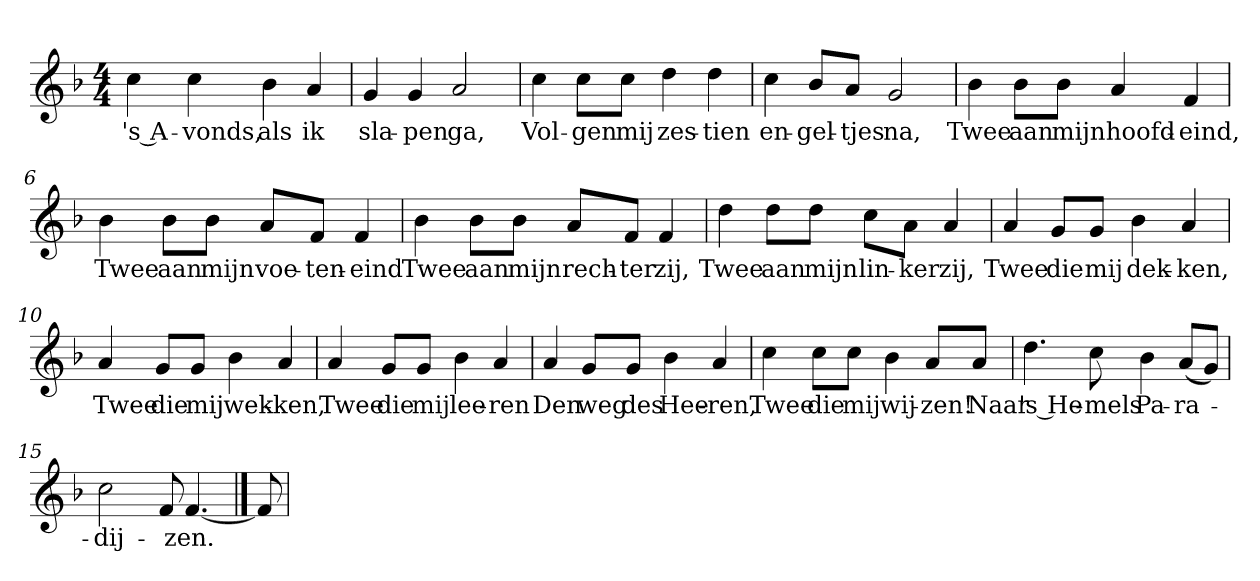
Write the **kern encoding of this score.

**kern	**text
*part1	*part1
*staff1	*staff1
*clefG2	*
*k[b-]	*
*F:	*
*M4/4	*
*MM120	*
=1	=1
4cc	's A-
4cc	-vonds,
4b-	als
4a	ik
=2	=2
4g	sla-
4g	-pen
2a	ga,
=3	=3
4cc	Vol-
8cc\L	-gen
8cc\J	mij
4dd	zes-
4dd	-tien
=4	=4
4cc	en-
8b-/L	-gel-
8a/J	-tjes
2g	na,
=5	=5
4b-	Twee
8b-\L	aan
8b-\J	mijn
4a	hoofd-
4f	-eind,
=6	=6
4b-	Twee
8b-\L	aan
8b-\J	mijn
8a/L	voe-
8f/J	-ten-
4f	-eind
=7	=7
4b-	Twee
8b-\L	aan
8b-\J	mijn
8a/L	rech-
8f/J	-ter
4f	zij,
=8	=8
4dd	Twee
8dd\L	aan
8dd\J	mijn
8cc\L	lin-
8a\J	-ker
4a	zij,
=9	=9
4a	Twee
8g/L	die
8g/J	mij
4b-	dek-
4a	-ken,
=10	=10
4a	Twee
8g/L	die
8g/J	mij
4b-	wek-
4a	-ken,
=11	=11
4a	Twee
8g/L	die
8g/J	mij
4b-	lee-
4a	-ren
=12	=12
4a	Den
8g/L	weg
8g/J	des
4b-	Hee-
4a	-ren,
=13	=13
4cc	Twee
8cc\L	die
8cc\J	mij
4b-	wij-
8a/L	-zen!
8a/J	Naar
=14	=14
4.dd	's He-
8cc	-mels
4b-	Pa-
(8a/L	-ra-
8g/J)	.
=15	=15
2cc	-dij-
8f	.
[4.f	-zen.
==16	==16
8f]	.
=	=
*-	*-
